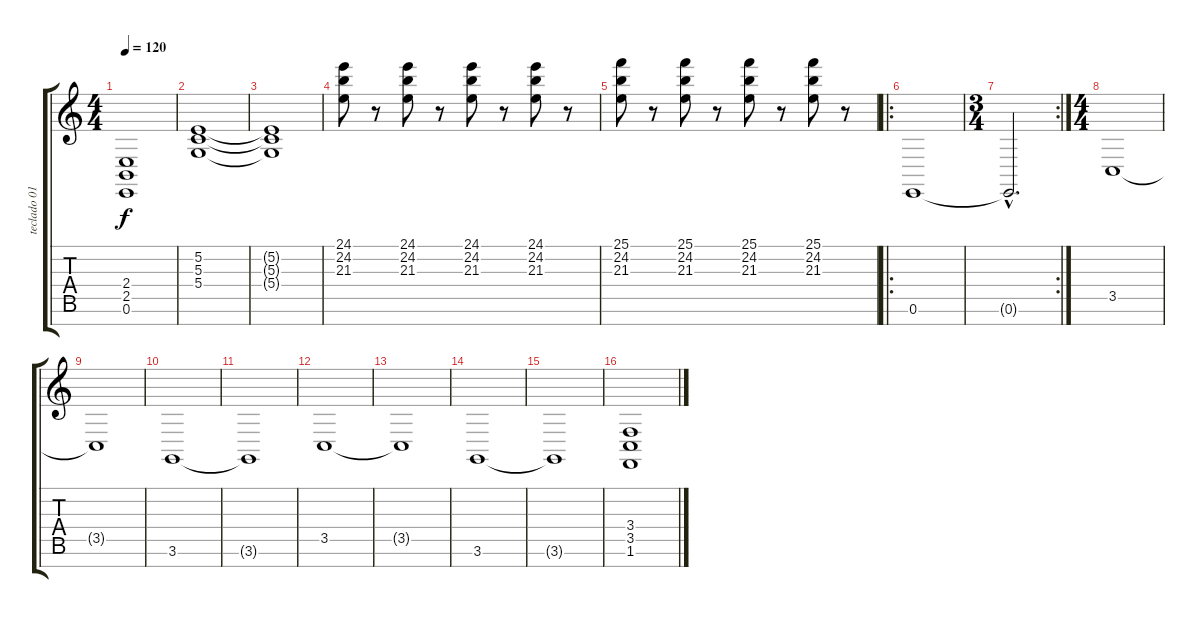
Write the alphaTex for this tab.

\track ("teclado 01" "teclado 01") {instrument stringensemble1}
\staff {score tabs}
\tuning (E4 B3 G3 D3 A2 E2 B1) {hide}
\ts (4 4)
\tempo 120
\clef g2
\ks c
(2.4{t} 2.5{t} 0.6{t}).1{dy f} |
(5.2 5.3 5.4).1 |
(5.2{t} 5.3{t} 5.4{t}).1 |
(24.1 24.2 21.3).8{volume 11} r.8 (24.1 24.2 21.3).8 r.8 (24.1 24.2 21.3).8 r.8 (24.1 24.2 21.3).8 r.8 |
(25.1 24.2 21.3).8{volume 11} r.8 (25.1 24.2 21.3).8 r.8 (25.1 24.2 21.3).8 r.8 (25.1 24.2 21.3).8 r.8 |
\ro
0.6.1{volume 7} |
\rc 2
\ts (3 4)
0.6{hac t}.2{d} |
\ts (4 4)
3.5.1 |
3.5{t}.1 |
3.6.1 |
3.6{t}.1 |
3.5.1 |
3.5{t}.1 |
3.6.1 |
3.6{t}.1 |
(3.4 3.5 1.6).1
